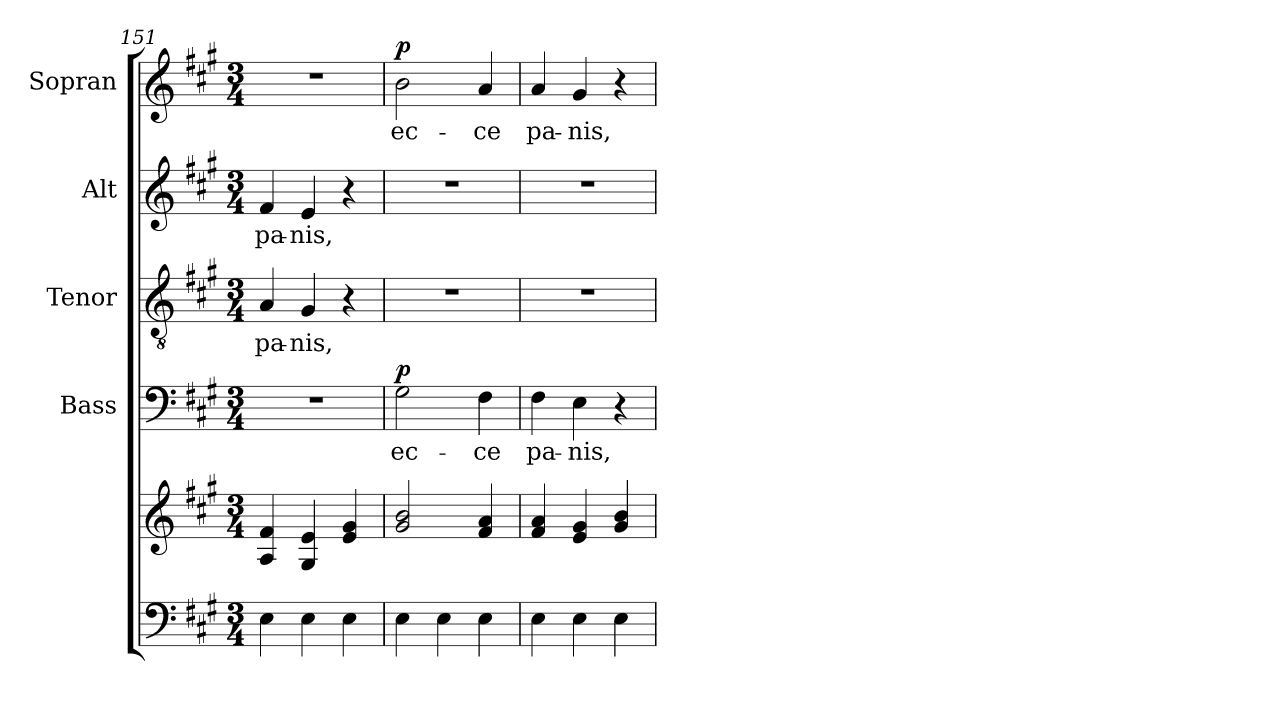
**kern	**kern	**kern	**text	**dynam	**kern	**text	**kern	**text	**kern	**text	**dynam
*part5	*part5	*part4	*part4	*part4	*part3	*part3	*part2	*part2	*part1	*part1	*part1
*staff6	*staff5	*staff4	*staff4	*staff4	*staff3	*staff3	*staff2	*staff2	*staff1	*staff1	*staff1
*	*	*I"Bass	*	*	*I"Tenor	*	*I"Alt	*	*I"Sopran	*	*
*	*	*I'B.	*	*	*I'T.	*	*I'A.	*	*I'S.	*	*
*clefF4	*clefG2	*clefF4	*	*	*clefGv2	*	*clefG2	*	*clefG2	*	*
*k[f#c#g#]	*k[f#c#g#]	*k[f#c#g#]	*	*	*k[f#c#g#]	*	*k[f#c#g#]	*	*k[f#c#g#]	*	*
*A:	*A:	*A:	*	*	*A:	*	*A:	*	*A:	*	*
*M3/4	*M3/4	*M3/4	*	*	*M3/4	*	*M3/4	*	*M3/4	*	*
=151	=151	=151	=151	=151	=151	=151	=151	=151	=151	=151	=151
!	!	!	!	!	!	!LO:LY:b	!	!LO:LY:b	!	!	!
4E\	4A/ 4f#/	2.r	.	.	4A/	pa-	4f#/	pa-	2.r	.	.
!	!	!	!	!	!	!LO:LY:b	!	!LO:LY:b	!	!	!
4E\	4G#/ 4e/	.	.	.	4G#/	-nis,	4e/	-nis,	.	.	.
4E\	4e/ 4g#/	.	.	.	4r	.	4r	.	.	.	.
!!LO:PB:g=z
=152	=152	=152	=152	=152	=152	=152	=152	=152	=152	=152	=152
!	!	!	!LO:LY:b	!LO:DY:a	!	!	!	!	!	!LO:LY:b	!LO:DY:a
4E\	2g#/ 2b/	2G#\	ec-	p	2.r	.	2.r	.	2b\	ec-	p
4E\	.	.	.	.	.	.	.	.	.	.	.
!	!	!	!LO:LY:b	!	!	!	!	!	!	!LO:LY:b	!
4E\	4f#/ 4a/	4F#\	-ce	.	.	.	.	.	4a/	-ce	.
=153	=153	=153	=153	=153	=153	=153	=153	=153	=153	=153	=153
!	!	!	!LO:LY:b	!	!	!	!	!	!	!LO:LY:b	!
4E\	4f#/ 4a/	4F#\	pa-	.	2.r	.	2.r	.	4a/	pa-	.
!	!	!	!LO:LY:b	!	!	!	!	!	!	!LO:LY:b	!
4E\	4e/ 4g#/	4E\	-nis,	.	.	.	.	.	4g#/	-nis,	.
4E\	4g#/ 4b/	4r	.	.	.	.	.	.	4r	.	.
=	=	=	=	=	=	=	=	=	=	=	=
*-	*-	*-	*-	*-	*-	*-	*-	*-	*-	*-	*-
